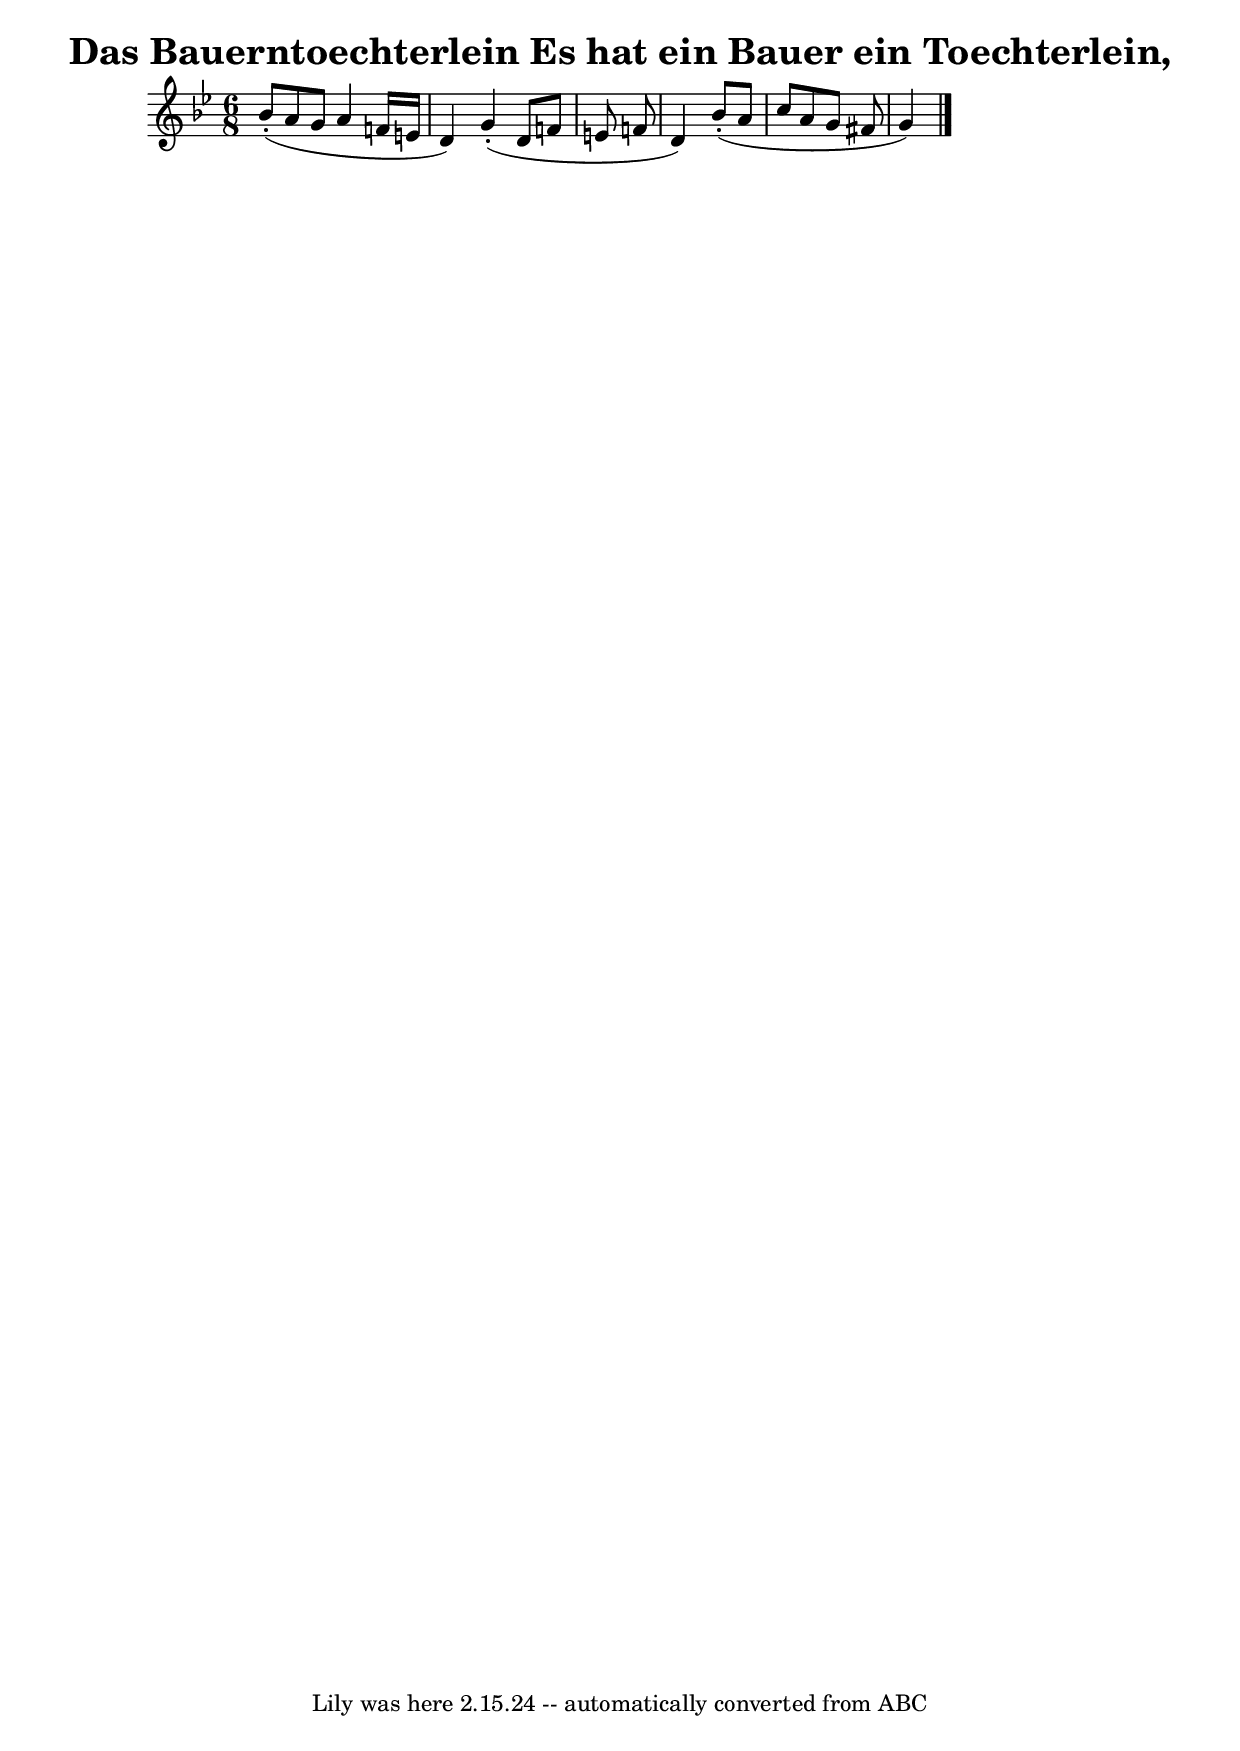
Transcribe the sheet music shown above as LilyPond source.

\version "2.7.40"
\header {
	crossRefNumber = "1"
	footnotes = ""
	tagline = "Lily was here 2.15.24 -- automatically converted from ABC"
	title = "Das Bauerntoechterlein Es hat ein Bauer ein Toechterlein,"
}
voicedefault =  {
\set Score.defaultBarType = "empty"

% %abc-version 2.0
 % %abcx-abcm2ps-target-version 5.9.1 (29 Sep 2008)
 % %abc-creator hum2abc beta
 % %abcx-conversion-date 2012/11/13 21:19:45
 % %abc-edited-by Helmut Schaffrath
 % %humdrum-veritas 540104439
 % %humdrum-veritas-data 847191817
 % %continueall 1
 % %barnumbers 0
 \time 6/8 \key bes \major       bes'8 -.(   a'8    g'8    a'4    f'!16    e'16 
   \bar "|"     d'4  -)       g'4 -.(   d'8    f'!8    e'8    f'!8    \bar "|"  
   d'4  -)       bes'8 -.(   a'8    c''8    a'8    g'8    fis'8    \bar "|"     
g'4  -)   \bar "|."   
}

\score{
    <<

	\context Staff="default"
	{
	    \voicedefault 
	}

    >>
	\layout {
	}
	\midi {}
}
